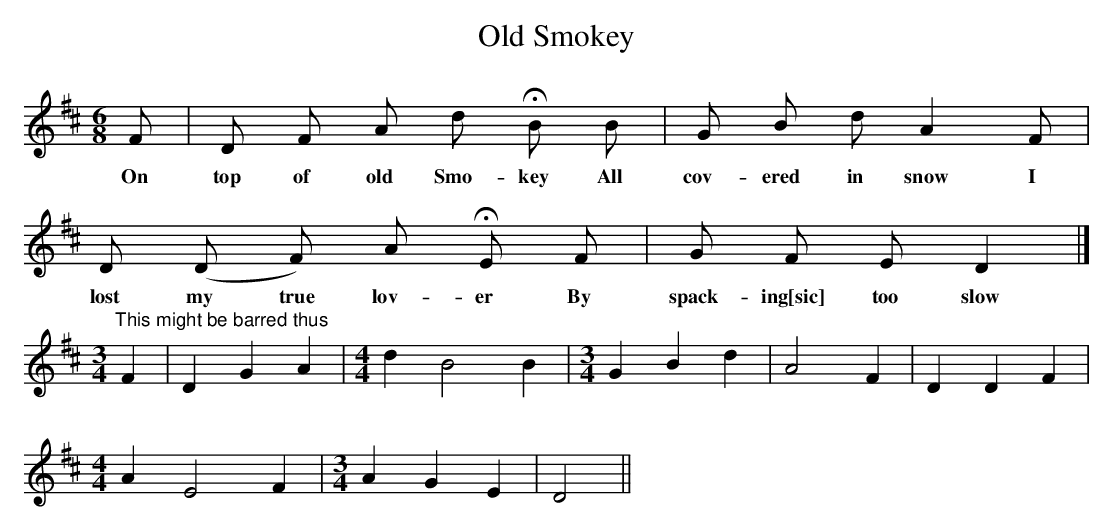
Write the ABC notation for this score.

X:1
T:Old Smokey
M:6/8
L:1/8
K:D
F | D F A d !fermata!B B | G B d A2 F |
w:On top of old Smo-key All cov-ered in snow I
D (D F) A !fermata! E F | G F E D2 |]
w:lost my true lov-er By spack-ing[sic] too slow
[M:3/4][L:1/4]"^This might be barred thus"F | D G A | [M:4/4] d B2 B | [M:3/4] G B d | A2 F | D D F |
[M:4/4]A E2 F | [M:3/4]A G E | D2 ||
